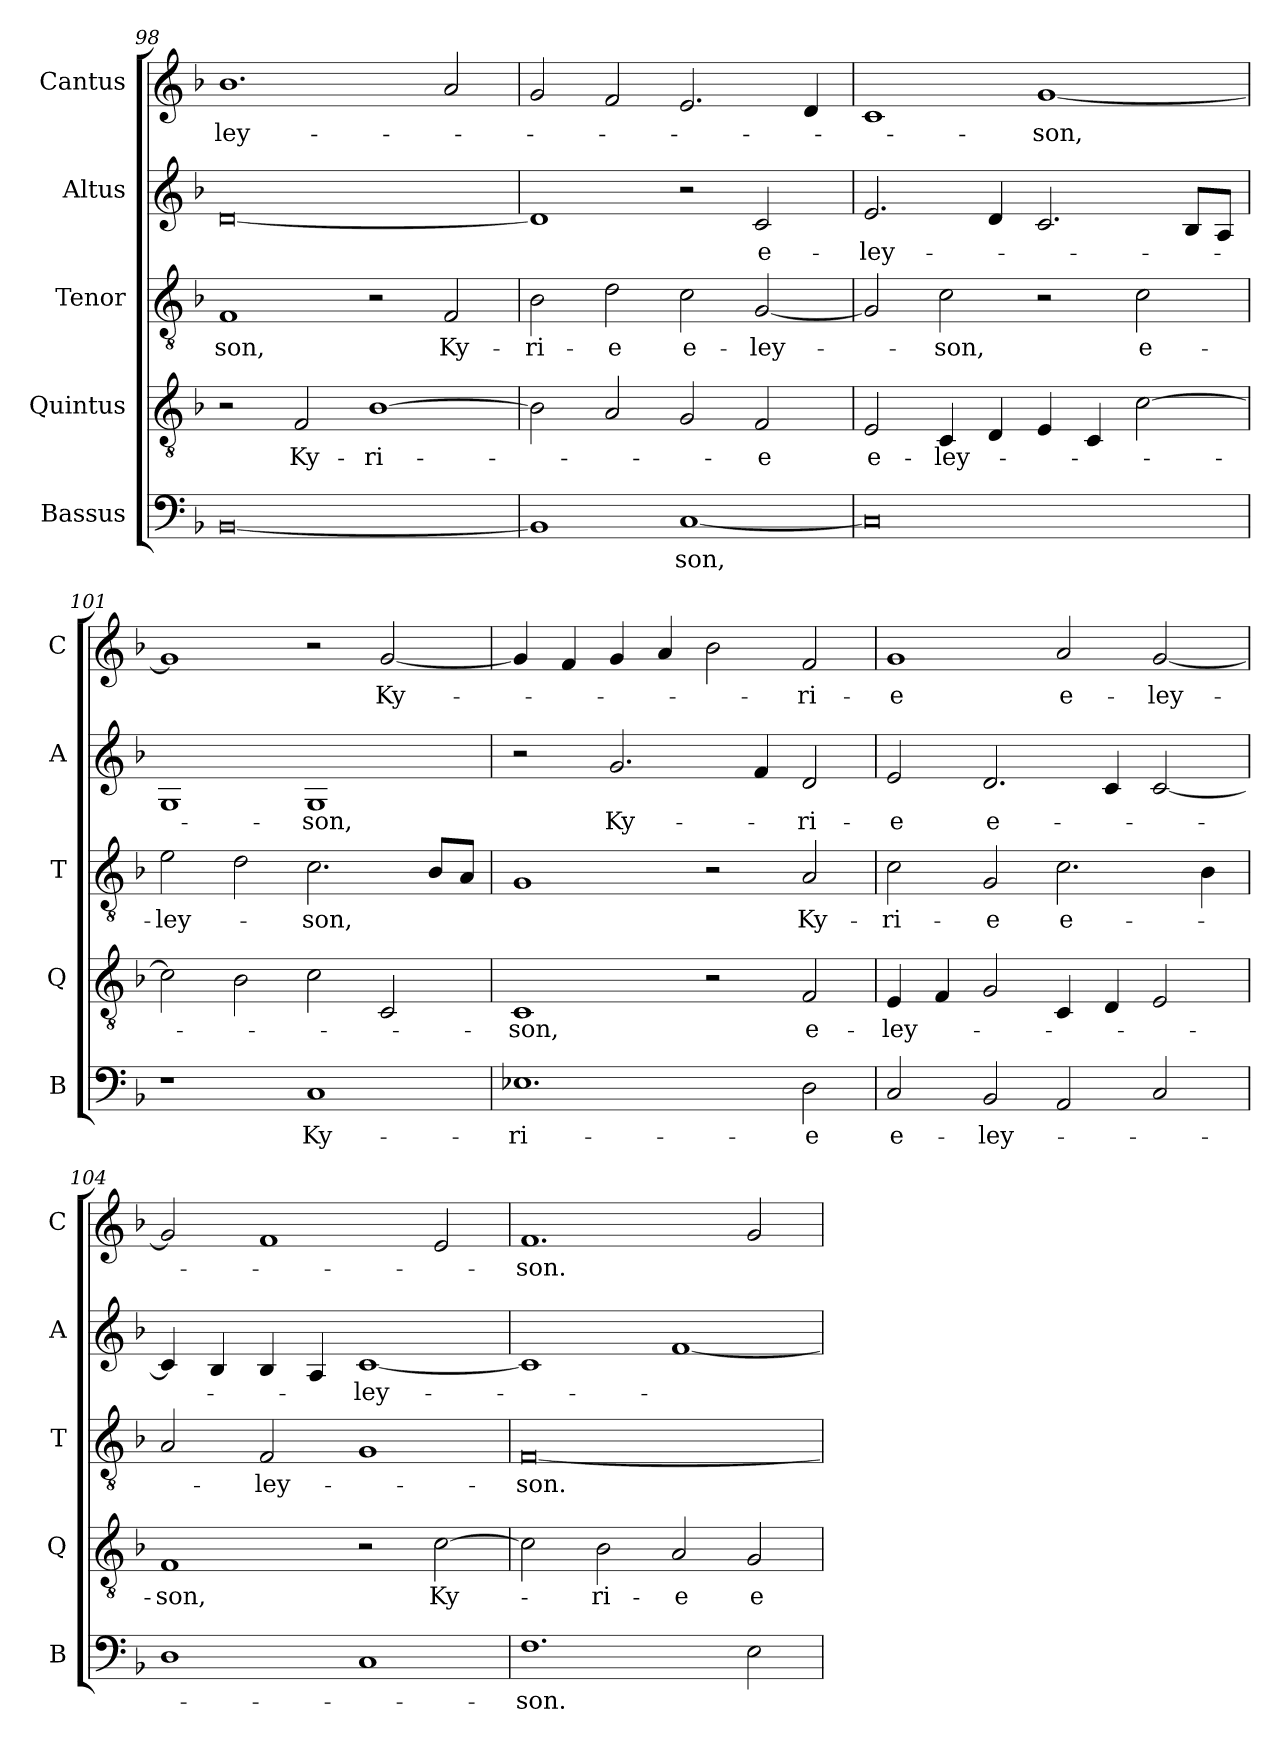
**kern	**text	**kern	**text	**kern	**text	**kern	**text	**kern	**text
*part5	*part5	*part4	*part4	*part3	*part3	*part2	*part2	*part1	*part1
*staff5	*staff5	*staff4	*staff4	*staff3	*staff3	*staff2	*staff2	*staff1	*staff1
*I"Bassus	*	*I"Quintus	*	*I"Tenor	*	*I"Altus	*	*I"Cantus	*
*I'B	*	*I'Q	*	*I'T	*	*I'A	*	*I'C	*
!!LO:PB:g=z
*clefF4	*	*clefGv2	*	*clefGv2	*	*clefG2	*	*clefG2	*
*k[b-]	*	*k[b-]	*	*k[b-]	*	*k[b-]	*	*k[b-]	*
*F:	*	*F:	*	*F:	*	*F:	*	*F:	*
=98	=98	=98	=98	=98	=98	=98	=98	=98	=98
!	!	!	!	!	!LO:LY:b	!	!	!	!LO:LY:b
[0BB-	.	2r	.	1F	-son,	[0d	.	1.b-	-ley-
!	!	!	!LO:LY:b	!	!	!	!	!	!
.	.	2F/	Ky-	.	.	.	.	.	.
!	!	!	!LO:LY:b	!	!	!	!	!	!
.	.	[1B-	-ri-	2r	.	.	.	.	.
!	!	!	!	!	!LO:LY:b	!	!	!	!
.	.	.	.	2F/	Ky-	.	.	2a/	.
=99	=99	=99	=99	=99	=99	=99	=99	=99	=99
!	!	!	!	!	!LO:LY:b	!	!	!	!
1BB-]	.	2B-\]	.	2B-\	-ri-	1d]	.	2g/	.
!	!	!	!	!	!LO:LY:b	!	!	!	!
.	.	2A/	.	2d\	-e	.	.	2f/	.
!	!LO:LY:b	!	!	!	!LO:LY:b	!	!	!	!
[1C	-son,	2G/	.	2c\	e-	2r	.	2.e/	.
!	!	!	!LO:LY:b	!	!LO:LY:b	!	!LO:LY:b	!	!
.	.	2F/	-e	[2G/	-ley-	2c/	e-	.	.
.	.	.	.	.	.	.	.	4d/	.
=100	=100	=100	=100	=100	=100	=100	=100	=100	=100
!	!	!	!LO:LY:b	!	!	!	!LO:LY:b	!	!
0C]	.	2E/	e-	2G/]	.	2.e/	-ley-	1c	.
!	!	!	!LO:LY:b	!	!LO:LY:b	!	!	!	!
.	.	4C/	-ley-	2c\	-son,	.	.	.	.
.	.	4D/	.	.	.	4d/	.	.	.
!	!	!	!	!	!	!	!	!	!LO:LY:b
.	.	4E/	.	2r	.	2.c/	.	[1g	-son,
.	.	4C/	.	.	.	.	.	.	.
!	!	!	!	!	!LO:LY:b	!	!	!	!
.	.	[2c\	.	2c\	e-	.	.	.	.
.	.	.	.	.	.	8B-/L	.	.	.
.	.	.	.	.	.	8A/J	.	.	.
=101	=101	=101	=101	=101	=101	=101	=101	=101	=101
!	!	!	!	!	!LO:LY:b	!	!	!	!
1r	.	2c\]	.	2e\	-ley-	1G	.	1g]	.
.	.	2B-\	.	2d\	.	.	.	.	.
!	!LO:LY:b	!	!	!	!LO:LY:b	!	!LO:LY:b	!	!
1C	Ky-	2c\	.	2.c\	-son,	1G	-son,	2r	.
!	!	!	!	!	!	!	!	!	!LO:LY:b
.	.	2C/	.	.	.	.	.	[2g/	Ky-
.	.	.	.	8B-/L	.	.	.	.	.
.	.	.	.	8A/J	.	.	.	.	.
=102	=102	=102	=102	=102	=102	=102	=102	=102	=102
!	!LO:LY:b	!	!LO:LY:b	!	!	!	!	!	!
1.E-X	-ri-	1C	-son,	1G	.	2r	.	4g/]	.
.	.	.	.	.	.	.	.	4f/	.
!	!	!	!	!	!	!	!LO:LY:b	!	!
.	.	.	.	.	.	2.g/	Ky-	4g/	.
.	.	.	.	.	.	.	.	4a/	.
.	.	2r	.	2r	.	.	.	2b-\	.
.	.	.	.	.	.	4f/	.	.	.
!	!LO:LY:b	!	!LO:LY:b	!	!LO:LY:b	!	!LO:LY:b	!	!LO:LY:b
2D\	-e	2F/	e-	2A/	Ky-	2d/	-ri-	2f/	-ri-
!!LO:LB:g=z
=103	=103	=103	=103	=103	=103	=103	=103	=103	=103
!	!LO:LY:b	!	!LO:LY:b	!	!LO:LY:b	!	!LO:LY:b	!	!LO:LY:b
2C/	e-	4E/	-ley-	2c\	-ri-	2e/	-e	1g	-e
.	.	4F/	.	.	.	.	.	.	.
!	!LO:LY:b	!	!	!	!LO:LY:b	!	!LO:LY:b	!	!
2BB-/	-ley-	2G/	.	2G/	-e	2.d/	e-	.	.
!	!	!	!	!	!LO:LY:b	!	!	!	!LO:LY:b
2AA/	.	4C/	.	2.c\	e-	.	.	2a/	e-
.	.	4D/	.	.	.	4c/	.	.	.
!	!	!	!	!	!	!	!	!	!LO:LY:b
2C/	.	2E/	.	.	.	[2c/	.	[2g/	-ley-
.	.	.	.	4B-\	.	.	.	.	.
=104	=104	=104	=104	=104	=104	=104	=104	=104	=104
!	!	!	!LO:LY:b	!	!	!	!	!	!
1D	.	1F	-son,	2A/	.	4c/]	.	2g/]	.
.	.	.	.	.	.	4B-/	.	.	.
!	!	!	!	!	!LO:LY:b	!	!	!	!
.	.	.	.	2F/	-ley-	4B-/	.	1f	.
.	.	.	.	.	.	4A/	.	.	.
!	!	!	!	!	!	!	!LO:LY:b	!	!
1C	.	2r	.	1G	.	[1c	-ley-	.	.
!	!	!	!LO:LY:b	!	!	!	!	!	!
.	.	[2c\	Ky-	.	.	.	.	2e/	.
=105	=105	=105	=105	=105	=105	=105	=105	=105	=105
!	!LO:LY:b	!	!	!	!LO:LY:b	!	!	!	!LO:LY:b
1.F	-son.	2c\]	.	[0F	-son.	1c]	.	1.f	-son.
!	!	!	!LO:LY:b	!	!	!	!	!	!
.	.	2B-\	-ri-	.	.	.	.	.	.
!	!	!	!LO:LY:b	!	!	!	!	!	!
.	.	2A/	-e	.	.	[1f	.	.	.
!	!	!	!LO:LY:b	!	!	!	!	!	!
2E\	.	2G/	e-	.	.	.	.	2g/	.
=	=	=	=	=	=	=	=	=	=
*-	*-	*-	*-	*-	*-	*-	*-	*-	*-
